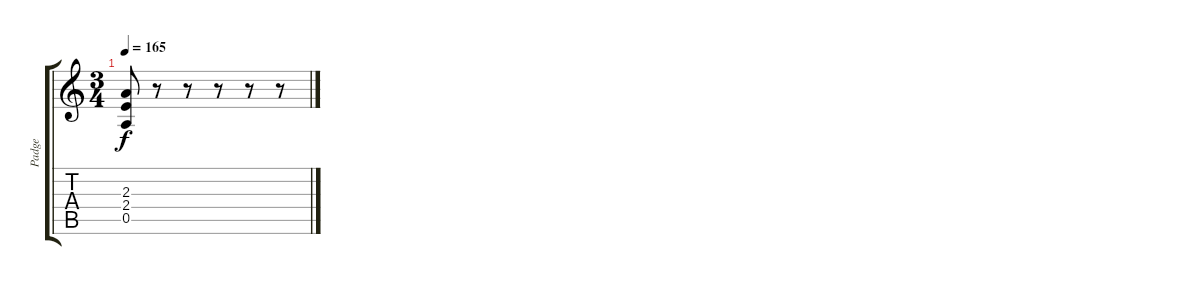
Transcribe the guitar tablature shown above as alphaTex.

\track ("Padge" "Padge") {instrument distortionguitar}
\staff {score tabs}
\tuning (E4 B3 G3 D3 A2 E2) {hide}
\ts (3 4)
\tempo 165
\clef g2
\ks c
(2.3 2.4 0.5).8{dy f} r.8 r.8 r.8 r.8 r.8
